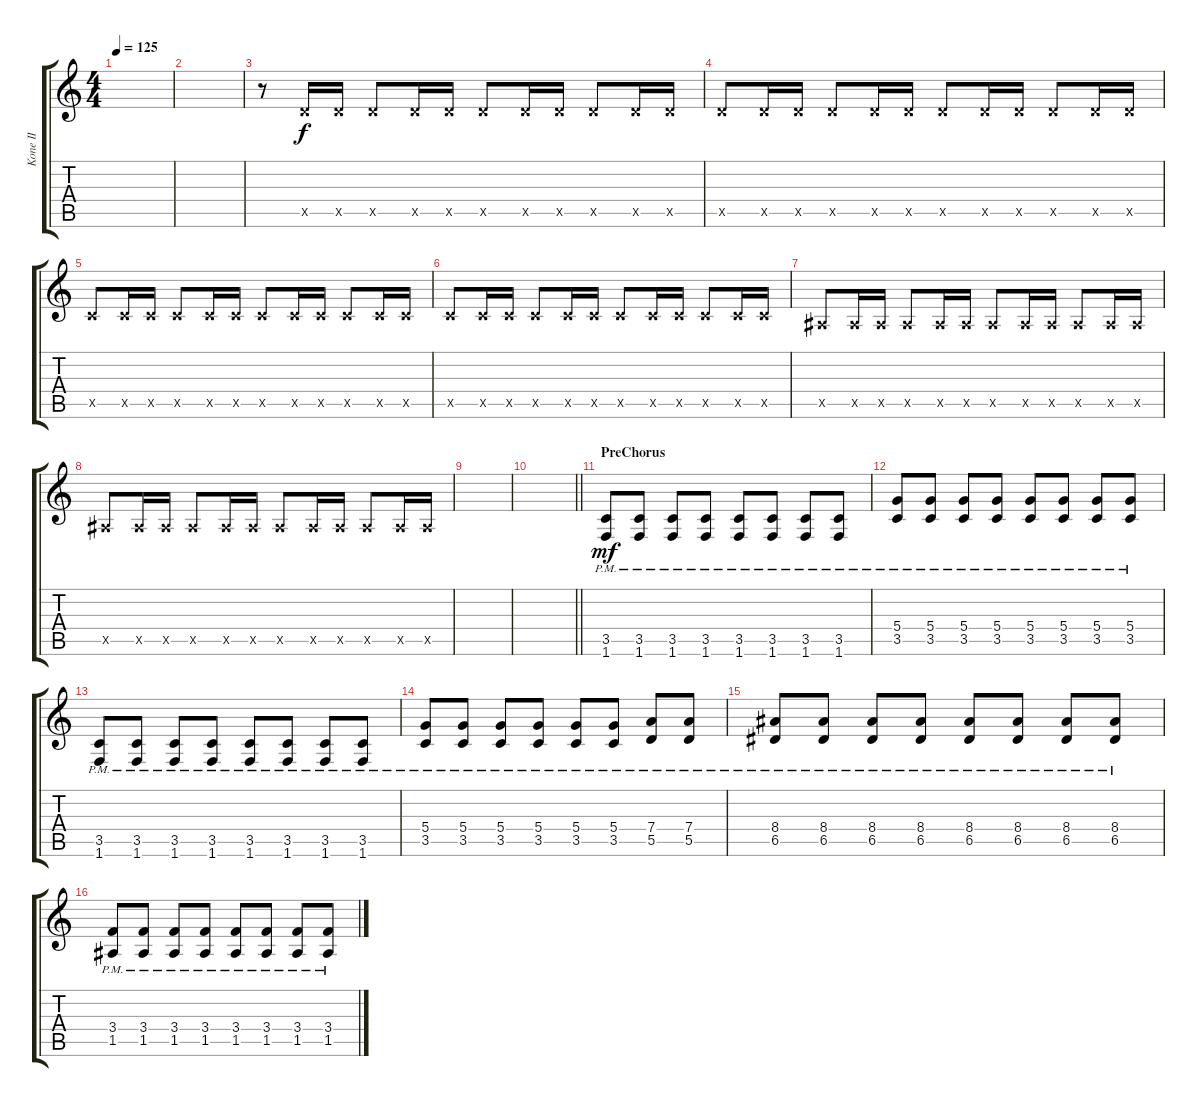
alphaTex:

\track ("Kone II" "Kone II") {instrument distortionguitar}
\staff {score tabs}
\tuning (E4 B3 G3 D3 A2 E2) {hide}
\ts (4 4)
\tempo 125
\clef g2
\ks c
|
|
r.8 5.5{x}.16 5.5{x}.16 5.5{x}.8 5.5{x}.16 5.5{x}.16 5.5{x}.8 5.5{x}.16 5.5{x}.16 5.5{x}.8 5.5{x}.16 5.5{x}.16 |
5.5{x}.8 5.5{x}.16 5.5{x}.16 5.5{x}.8 5.5{x}.16 5.5{x}.16 5.5{x}.8 5.5{x}.16 5.5{x}.16 5.5{x}.8 5.5{x}.16 5.5{x}.16 |
3.5{x}.8 3.5{x}.16 3.5{x}.16 3.5{x}.8 3.5{x}.16 3.5{x}.16 3.5{x}.8 3.5{x}.16 3.5{x}.16 3.5{x}.8 3.5{x}.16 3.5{x}.16 |
3.5{x}.8 3.5{x}.16 3.5{x}.16 3.5{x}.8 3.5{x}.16 3.5{x}.16 3.5{x}.8 3.5{x}.16 3.5{x}.16 3.5{x}.8 3.5{x}.16 3.5{x}.16 |
1.5{x}.8 1.5{x}.16 1.5{x}.16 1.5{x}.8 1.5{x}.16 1.5{x}.16 1.5{x}.8 1.5{x}.16 1.5{x}.16 1.5{x}.8 1.5{x}.16 1.5{x}.16 |
1.5{x}.8 1.5{x}.16 1.5{x}.16 1.5{x}.8 1.5{x}.16 1.5{x}.16 1.5{x}.8 1.5{x}.16 1.5{x}.16 1.5{x}.8 1.5{x}.16 1.5{x}.16 |
|
\barLineRight lightlight
|
\section ("" "PreChorus ")
(3.5{pm} 1.6{pm}).8{dy mf volume 10} (3.5{pm} 1.6{pm}).8 (3.5{pm} 1.6{pm}).8 (3.5{pm} 1.6{pm}).8 (3.5{pm} 1.6{pm}).8 (3.5{pm} 1.6{pm}).8 (3.5{pm} 1.6{pm}).8 (3.5{pm} 1.6{pm}).8 |
(5.4{pm} 3.5{pm}).8 (5.4{pm} 3.5{pm}).8 (5.4{pm} 3.5{pm}).8 (5.4{pm} 3.5{pm}).8 (5.4{pm} 3.5{pm}).8 (5.4{pm} 3.5{pm}).8 (5.4{pm} 3.5{pm}).8 (5.4{pm} 3.5{pm}).8 |
(3.5{pm} 1.6{pm}).8 (3.5{pm} 1.6{pm}).8 (3.5{pm} 1.6{pm}).8 (3.5{pm} 1.6{pm}).8 (3.5{pm} 1.6{pm}).8 (3.5{pm} 1.6{pm}).8 (3.5{pm} 1.6{pm}).8 (3.5{pm} 1.6{pm}).8 |
(5.4{pm} 3.5{pm}).8 (5.4{pm} 3.5{pm}).8 (5.4{pm} 3.5{pm}).8 (5.4{pm} 3.5{pm}).8 (5.4{pm} 3.5{pm}).8 (5.4{pm} 3.5{pm}).8 (7.4{pm} 5.5{pm}).8 (7.4{pm} 5.5{pm}).8 |
(8.4{pm} 6.5{pm}).8 (8.4{pm} 6.5{pm}).8 (8.4{pm} 6.5{pm}).8 (8.4{pm} 6.5{pm}).8 (8.4{pm} 6.5{pm}).8 (8.4{pm} 6.5{pm}).8 (8.4{pm} 6.5{pm}).8 (8.4{pm} 6.5{pm}).8 |
(3.4{pm} 1.5{pm}).8 (3.4{pm} 1.5{pm}).8 (3.4{pm} 1.5{pm}).8 (3.4{pm} 1.5{pm}).8 (3.4{pm} 1.5{pm}).8 (3.4{pm} 1.5{pm}).8 (3.4{pm} 1.5{pm}).8 (3.4{pm} 1.5{pm}).8
